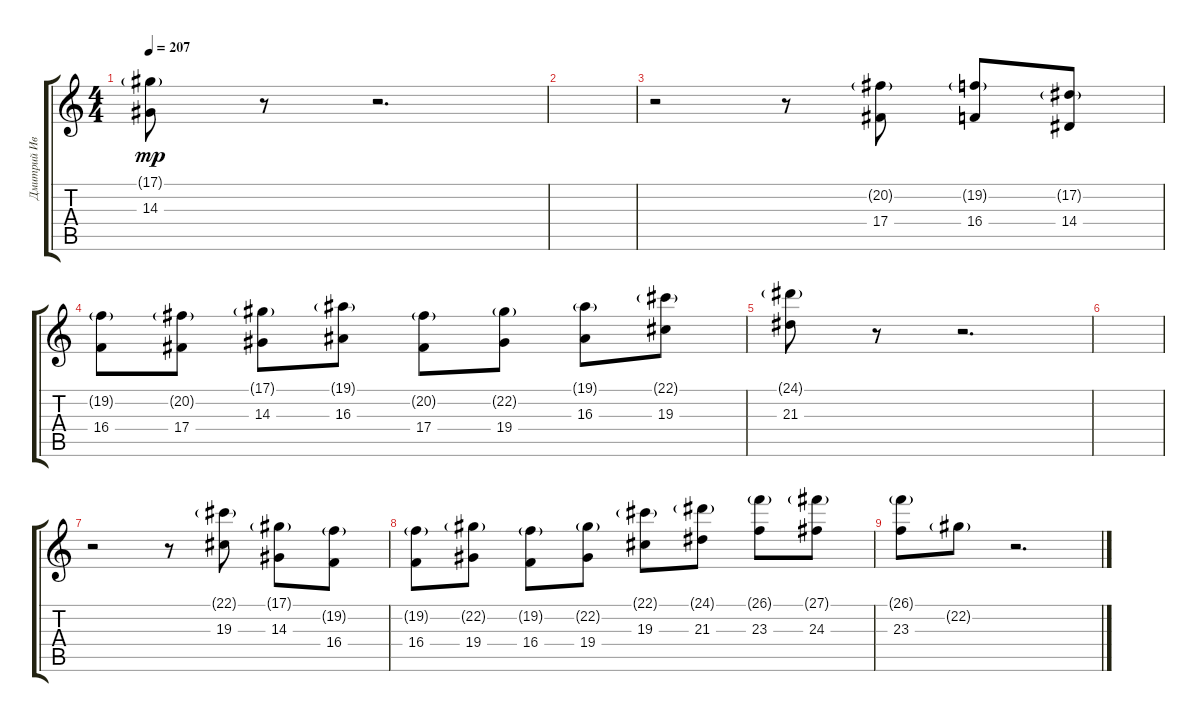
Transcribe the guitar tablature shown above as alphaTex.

\track ("Дмитрий Иванов" "Дмитрий Ив") {instrument harpsichord}
\staff {score tabs}
\tuning (Eb4 Bb3 Gb3 Db3 Ab2 Eb2) {hide}
\ts (4 4)
\tempo 207
\clef g2
\ks c
(17.1{g} 14.3).8{dy mp} r.8 r.2{d} |
|
r.2 r.8 (20.2{g} 17.4).8 (19.2{g} 16.4).8 (17.2{g} 14.4).8 |
(19.2{g} 16.4).8 (20.2{g} 17.4).8 (17.1{g} 14.3).8 (19.1{g} 16.3).8 (20.2{g} 17.4).8 (22.2{g} 19.4).8 (19.1{g} 16.3).8 (22.1{g} 19.3).8 |
(24.1{g} 21.3).8 r.8 r.2{d} |
|
r.2 r.8 (22.1{g} 19.3).8 (17.1{g} 14.3).8 (19.2{g} 16.4).8 |
(19.2{g} 16.4).8 (22.2{g} 19.4).8 (19.2{g} 16.4).8 (22.2{g} 19.4).8 (22.1{g} 19.3).8 (24.1{g} 21.3).8 (26.1{g} 23.3).8 (27.1{g} 24.3).8 |
(26.1{g} 23.3).8 22.2{g}.8 r.2{d}
